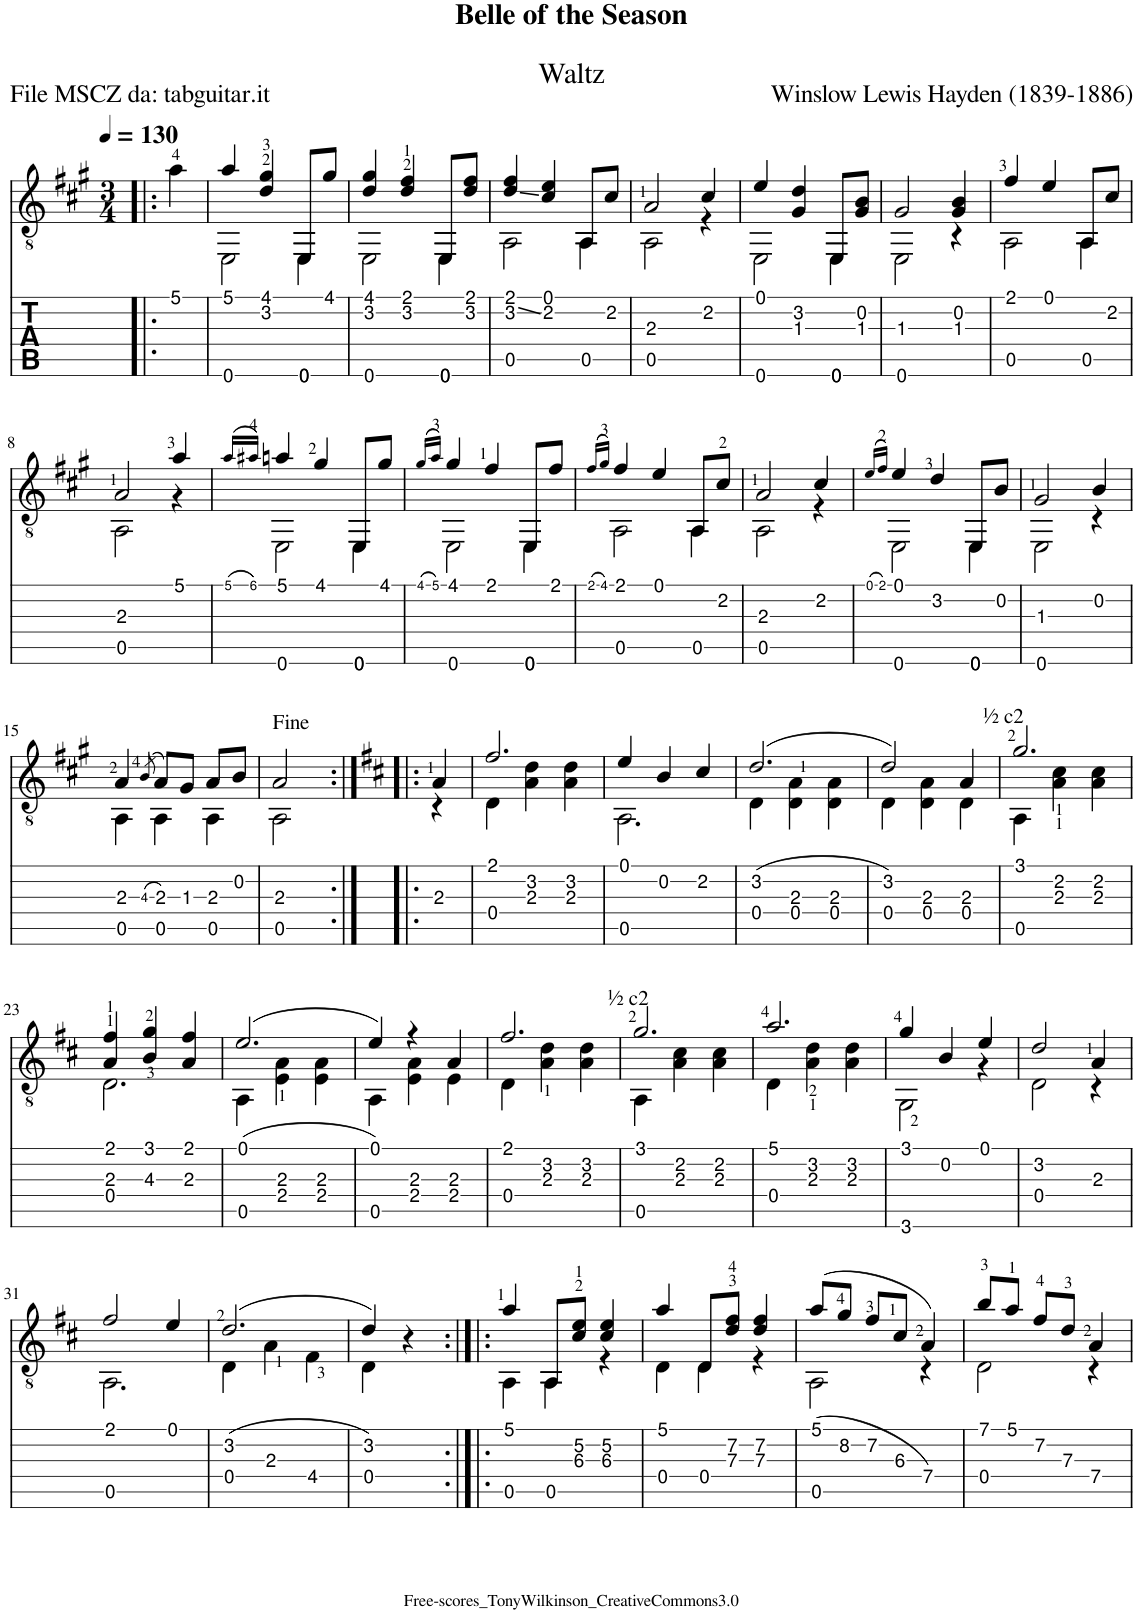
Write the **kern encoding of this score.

**kern	**kern
*part1	*part1
*staff2	*staff1
*I"Guitar	*
*I'Guit.	*
*stria6	*
*	*clefGv2
*k[f#c#g#]	*k[f#c#g#]
*M3/4	*M3/4
*MM130	*MM130
=!|:	=!|:
4a	4a\
=1	=1
*^	*^
4a	2EE	4a/	2EE\
4d 4g#	.	4d/ 4g#/	.
8EEL	4EE	8EE/L	4EE\
8g#J	.	8g#/J	.
=2	=2	=2	=2
4d 4g#	2EE	4d/ 4g#/	2EE\
4d 4f#	.	4d/ 4f#/	.
8EEL	4EE	8EE/L	4EE\
8d\ 8f#\J	.	8d/ 8f#/J	.
=3	=3	=3	=3
4d 4f#	2AA	4d/ 4f#/	2AA\
4c# 4e	.	4c#/ 4e/	.
8AAL	4AA	8AA/L	4AA\
8c#J	.	8c#/J	.
=4	=4	=4	=4
2A	2AA	2A/	2AA\
4c#	4r	4c#/	4r
=5	=5	=5	=5
4e	2EE	4e/	2EE\
4G# 4d	.	4G#/ 4d/	.
8EEL	4EE	8EE/L	4EE\
8G#\ 8B\J	.	8G#/ 8B/J	.
=6	=6	=6	=6
2G#	2EE	2G#/	2EE\
4G# 4B	4r	4G#/ 4B/	4r
=7	=7	=7	=7
4f#	2AA	4f#/	2AA\
4e	.	4e/	.
8AAL	4AA	8AA/L	4AA\
8c#J	.	8c#/J	.
!!LO:LB:g=z	!!
=8	=8	=8	=8
2A	2AA	2A/	2AA\
4a	4r	4a/	4r
=9	=9	=9	=9
qa	.	(16qa/LL	.
qa#	.	16qa#X/JJ)	.
4a	2EE	4an/	2EE\
4g#	.	4g#/	.
8EEL	4EE	8EE/L	4EE\
8g#J	.	8g#/J	.
=10	=10	=10	=10
qg#	.	(16qg#/LL	.
qa	.	16qa/JJ)	.
4g#	2EE	4g#/	2EE\
4f#	.	4f#/	.
8EEL	4EE	8EE/L	4EE\
8f#J	.	8f#/J	.
=11	=11	=11	=11
qf#	.	(16qf#/LL	.
qg#	.	16qg#/JJ)	.
4f#	2AA	4f#/	2AA\
4e	.	4e/	.
8AAL	4AA	8AA/L	4AA\
8c#J	.	8c#/J	.
=12	=12	=12	=12
2A	2AA	2A/	2AA\
4c#	4r	4c#/	4r
=13	=13	=13	=13
qe	.	(16qe/LL	.
qf#	.	16qf#/JJ)	.
4e	2EE	4e/	2EE\
4d	.	4d/	.
8EEL	4EE	8EE/L	4EE\
8BJ	.	8B/J	.
=14	=14	=14	=14
2G#	2EE	2G#/	2EE\
4B	4r	4B/	4r
!!LO:LB:g=z	!!
=15	=15	=15	=15
4A	4AA	4A/	4AA\
qB	.	(8qB/	.
8AL	4AA	8A/L)	4AA\
8G#J	.	8G#/J	.
8AL	4AA	8A/L	4AA\
8BJ	.	8B/J	.
=16	=16	=16	=16
2A	2AA	2A/	2AA\
=17:|!|:	=17:|!|:	=17:|!|:	=17:|!|:
*k[f#c#]	*	*k[f#c#]	*
4A	4r	4A/	4r
=18	=18	=18	=18
2.f#	4D	2.f#/	4D\
.	4A 4d	.	4A\ 4d\
.	4A 4d	.	4A\ 4d\
=19	=19	=19	=19
4e	2.AA	4e/	2.AA\
4B	.	4B/	.
4c#	.	4c#/	.
=20	=20	=20	=20
2.d	4D	(2.d/	4D\
.	4D 4A	.	4D\ 4A\
.	4D 4A	.	4D\ 4A\
=21	=21	=21	=21
2d	4D	2d/)	4D\
.	4D 4A	.	4D\ 4A\
4A	4D	4A/	4D\
=22	=22	=22	=22
!	!	!LO:TX:a:t=½ c2	!
2.g	4AA	2.g/	4AA\
.	4A 4c#	.	4A\ 4c#\
.	4A 4c#	.	4A\ 4c#\
!!LO:LB:g=z	!!
=23	=23	=23	=23
4A 4f#	2.D	4A/ 4f#/	2.D\
4B 4g	.	4B/ 4g/	.
4A 4f#	.	4A/ 4f#/	.
=24	=24	=24	=24
2.e	4AA	(2.e/	4AA\
.	4E 4A	.	4E\ 4A\
.	4E 4A	.	4E\ 4A\
=25	=25	=25	=25
4e	4AA	4e/)	4AA\
4r	4E 4A	4r	4E\ 4A\
4A	4E	4A/	4E\
=26	=26	=26	=26
2.f#	4D	2.f#/	4D\
.	4A 4d	.	4A\ 4d\
.	4A 4d	.	4A\ 4d\
=27	=27	=27	=27
!	!	!LO:TX:a:t=½ c2	!
2.g	4AA	2.g/	4AA\
.	4A 4c#	.	4A\ 4c#\
.	4A 4c#	.	4A\ 4c#\
=28	=28	=28	=28
2.a	4D	2.a/	4D\
.	4A 4d	.	4A\ 4d\
.	4A 4d	.	4A\ 4d\
=29	=29	=29	=29
4g	2GG	4g/	2GG\
4B	.	4B/	.
4e	4r	4e/	4r
=30	=30	=30	=30
2d	2D	2d/	2D\
4A	4r	4A/	4r
!!LO:LB:g=z	!!
=31	=31	=31	=31
2f#	2.AA	2f#/	2.AA\
4e	.	4e/	.
=32	=32	=32	=32
2.d	4D	(2.d/	4D\
.	4A	.	4A\
.	4F#	.	4F#\
=33	=33	=33	=33
4d	4D	4d/)	4D\
4r	4ryy	4r	4ryy
=34:|!|:	=34:|!|:	=34:|!|:	=34:|!|:
4a	4AA	4a/	4AA\
8AAL	4AA	8AA/L	4AA\
8c#\ 8e\J	.	8c#/ 8e/J	.
4c# 4e	4r	4c#/ 4e/	4r
=35	=35	=35	=35
4a	4D	4a/	4D\
8DL	4D	8D/L	4D\
8d\ 8f#\J	.	8d/ 8f#/J	.
4d 4f#	4r	4d/ 4f#/	4r
=36	=36	=36	=36
8aL	2AA	(8a/L	2AA\
8gJ	.	8g/J	.
8f#L	.	8f#/L	.
8c#J	.	8c#/J	.
4A	4r	4A/)	4r
=37	=37	=37	=37
8bL	2D	8b/L	2D\
8aJ	.	8a/J	.
8f#L	.	8f#/L	.
8dJ	.	8d/J	.
4A	4r	4A/	4r
*v	*v	*	*
*	*v	*v
=	=
*-	*-
